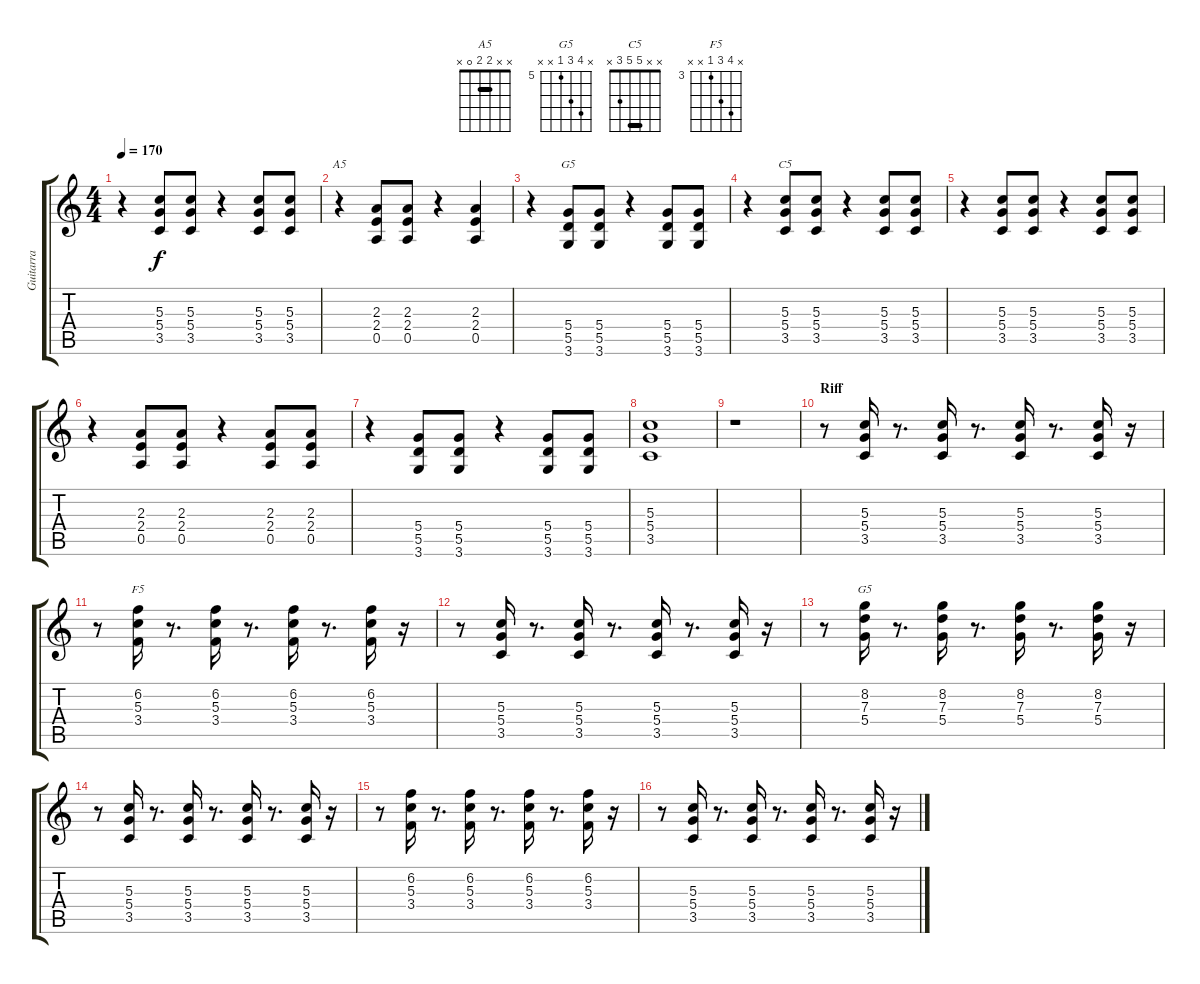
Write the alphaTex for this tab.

\track ("Guitarra" "Guitarra") {instrument electricguitarclean}
\staff {score tabs}
\tuning (E4 B3 G3 D3 A2 E2) {hide}
\chord ("A5" x x 2 2 0 x) {barre 2}
\chord ("G5" x x x 5 5 3) {barre 5}
\chord ("C5" x x 5 5 3 x) {barre 5}
\chord ("F5" x 6 5 3 x x) {firstfret 3}
\chord ("G5" x 8 7 5 x x) {firstfret 5}
\ts (4 4)
\tempo 170
\clef g2
\ks c
r.4{dy f} (5.3 5.4 3.5).8 (5.3 5.4 3.5).8 r.4 (5.3 5.4 3.5).8 (5.3 5.4 3.5).8 |
r.4{ch "A5"} (2.3 2.4 0.5).8 (2.3 2.4 0.5).8 r.4 (2.3 2.4 0.5).4 |
r.4 (5.4 5.5 3.6).8{ch "G5"} (5.4 5.5 3.6).8 r.4 (5.4 5.5 3.6).8 (5.4 5.5 3.6).8 |
r.4 (5.3 5.4 3.5).8{ch "C5"} (5.3 5.4 3.5).8 r.4 (5.3 5.4 3.5).8 (5.3 5.4 3.5).8 |
r.4 (5.3 5.4 3.5).8 (5.3 5.4 3.5).8 r.4 (5.3 5.4 3.5).8 (5.3 5.4 3.5).8 |
r.4 (2.3 2.4 0.5).8 (2.3 2.4 0.5).8 r.4 (2.3 2.4 0.5).8 (2.3 2.4 0.5).8 |
r.4 (5.4 5.5 3.6).8 (5.4 5.5 3.6).8 r.4 (5.4 5.5 3.6).8 (5.4 5.5 3.6).8 |
(5.3 5.4 3.5).1 |
r.1 |
\section ("" "Riff")
r.8 (5.3 5.4 3.5).16 r.8{d} (5.3 5.4 3.5).16 r.8{d} (5.3 5.4 3.5).16 r.8{d} (5.3 5.4 3.5).16 r.16 |
r.8 (6.2 5.3 3.4).16{ch "F5"} r.8{d} (6.2 5.3 3.4).16 r.8{d} (6.2 5.3 3.4).16 r.8{d} (6.2 5.3 3.4).16 r.16 |
r.8 (5.3 5.4 3.5).16 r.8{d} (5.3 5.4 3.5).16 r.8{d} (5.3 5.4 3.5).16 r.8{d} (5.3 5.4 3.5).16 r.16 |
r.8 (8.2 7.3 5.4).16{ch "G5"} r.8{d} (8.2 7.3 5.4).16 r.8{d} (8.2 7.3 5.4).16 r.8{d} (8.2 7.3 5.4).16 r.16 |
r.8 (5.3 5.4 3.5).16 r.8{d} (5.3 5.4 3.5).16 r.8{d} (5.3 5.4 3.5).16 r.8{d} (5.3 5.4 3.5).16 r.16 |
r.8 (6.2 5.3 3.4).16 r.8{d} (6.2 5.3 3.4).16 r.8{d} (6.2 5.3 3.4).16 r.8{d} (6.2 5.3 3.4).16 r.16 |
r.8 (5.3 5.4 3.5).16 r.8{d} (5.3 5.4 3.5).16 r.8{d} (5.3 5.4 3.5).16 r.8{d} (5.3 5.4 3.5).16 r.16
